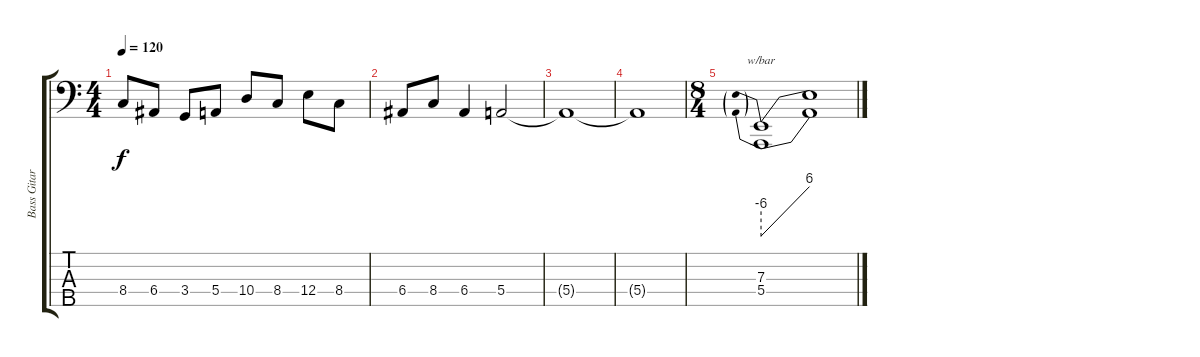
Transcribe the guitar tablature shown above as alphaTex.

\track ("Bass Gitar" "Bass Gitar") {instrument electricbassfinger}
\staff {score tabs}
\tuning (G2 D2 A1 E1 B0) {hide}
\ts (4 4)
\tempo 120
\clef f4
\ks c
8.4.8{dy f instrument slapbass1} 6.4.8 3.4.8 5.4.8 10.4.8 8.4.8 12.4.8 8.4.8 |
6.4.8 8.4.8 6.4.4 5.4.2 |
5.4{t}.1 |
5.4{t}.1 |
\ts (8 4)
(7.3 5.4).1{tbe (predivedive default 0 -24 60 24)} (7.3{t} 5.4{t}).1
